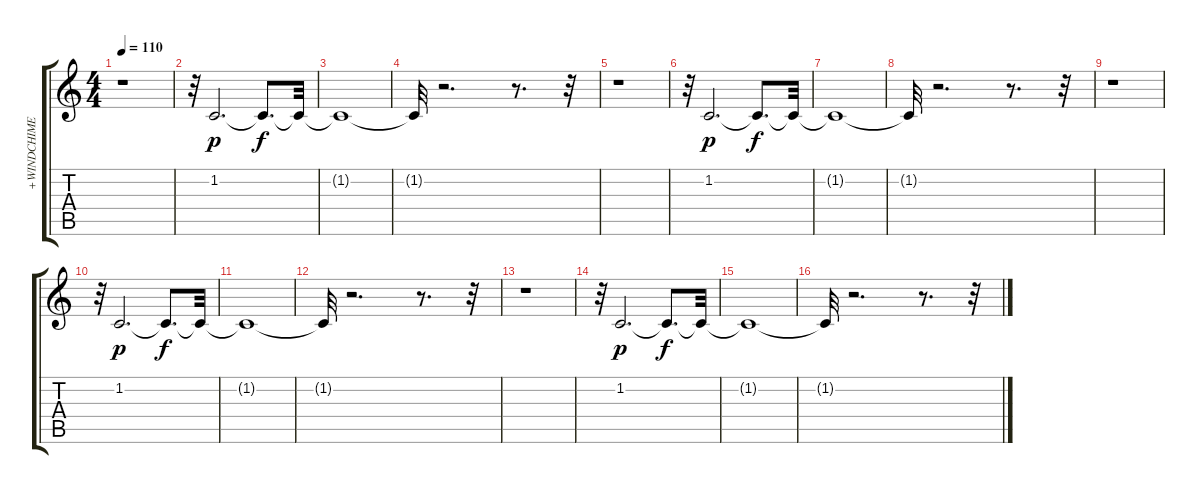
\track ("+WINDCHIME" "+WINDCHIME") {instrument telephonering}
\staff {score tabs}
\tuning (E4 B3 G3 D3 A2 E2) {hide}
\ts (4 4)
\tempo 110
\clef g2
\ks c
r.1{dy f} |
r.32 1.2.2{d dy p} 1.2{t}.8{d dy f} 1.2{t}.32 |
1.2{t}.1 |
1.2{t}.32 r.2{d} r.8{d} r.32 |
r.1 |
r.32 1.2.2{d dy p} 1.2{t}.8{d dy f} 1.2{t}.32 |
1.2{t}.1 |
1.2{t}.32 r.2{d} r.8{d} r.32 |
r.1 |
r.32 1.2.2{d dy p} 1.2{t}.8{d dy f} 1.2{t}.32 |
1.2{t}.1 |
1.2{t}.32 r.2{d} r.8{d} r.32 |
r.1 |
r.32 1.2.2{d dy p} 1.2{t}.8{d dy f} 1.2{t}.32 |
1.2{t}.1 |
1.2{t}.32 r.2{d} r.8{d} r.32
